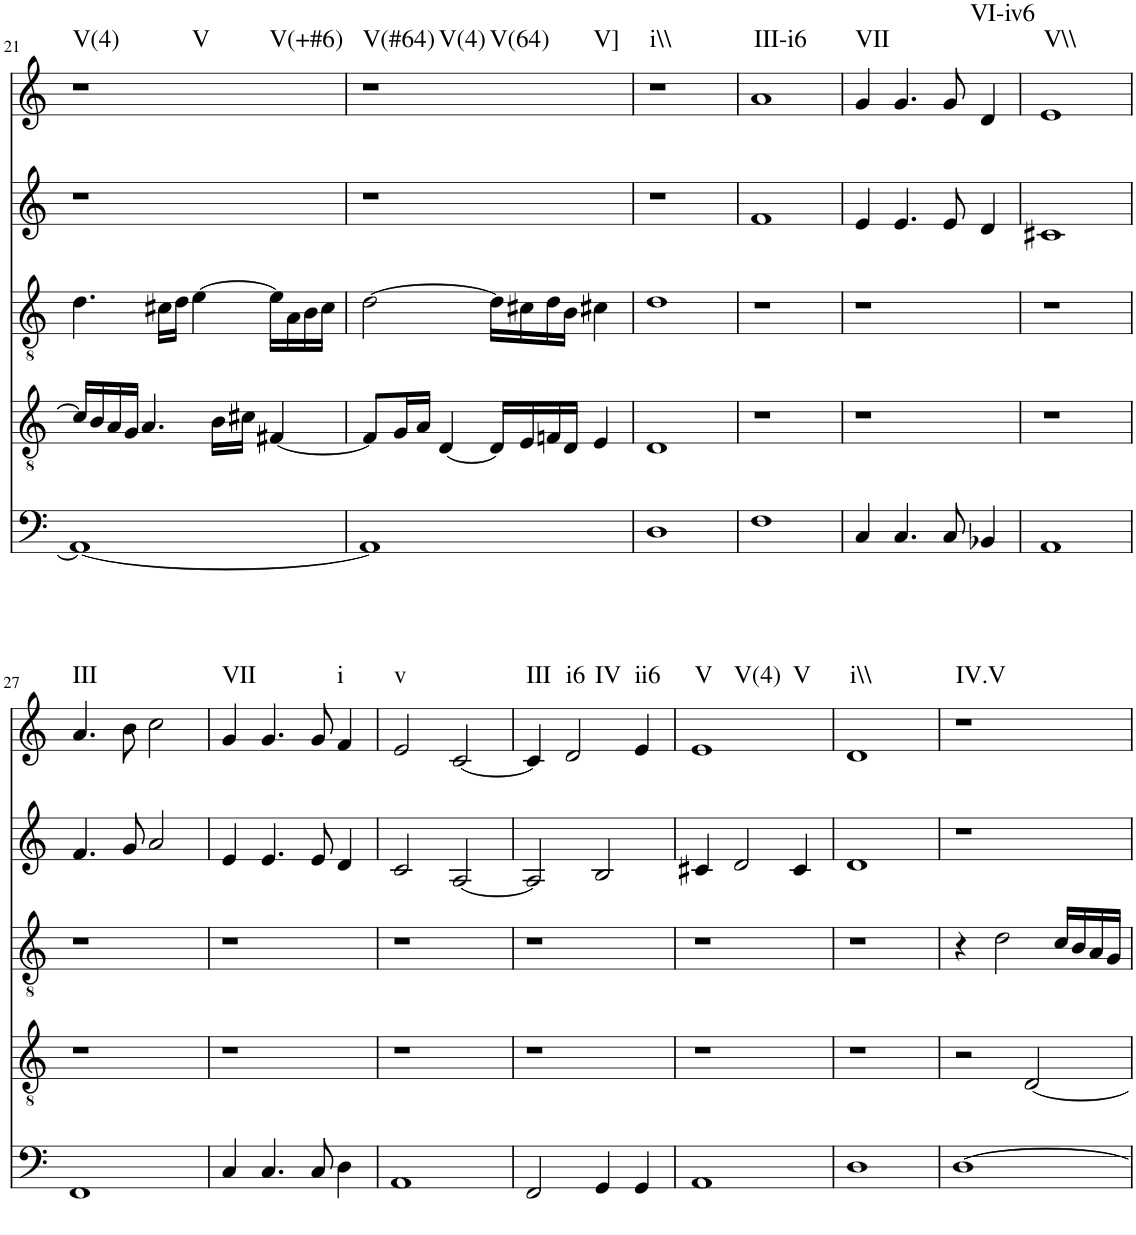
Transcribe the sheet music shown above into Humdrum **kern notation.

**kern	**kern	**kern	**kern	**kern	**harte
*part5	*part4	*part3	*part2	*part1	*part1
*staff5	*staff4	*staff3	*staff2	*staff1	*
*I"vox	*I"vox	*I"vox	*I"vox	*I"vox	*
!!LO:PB:g=z
*clefF4	*clefGv2	*clefGv2	*clefG2	*clefG2	*
*k[]	*k[]	*k[]	*k[]	*k[]	*
*M4/4	*M4/4	*M4/4	*M4/4	*M4/4	*
=21	=21	=21	=21	=21	=21
!	!	!	!	!	!LO:H:n=1:kt=V(4)
!	!	!	!	!	!LO:H:n=2:kt=V
!	!	!	!	!	!LO:H:n=3:kt=V(+#6)
1AA_	16c#/LL]	4.d\	1r	1r	N N N
.	16B/	.	.	.	.
.	16A/	.	.	.	.
.	16G/JJ	.	.	.	.
.	4.A/	.	.	.	.
.	.	16c#X\LL	.	.	.
.	.	16d\JJ	.	.	.
.	.	[4e\	.	.	.
.	16B\LL	.	.	.	.
.	16c#X\JJ	.	.	.	.
.	[4F#X/	16e\LL]	.	.	.
.	.	16A\	.	.	.
.	.	16B\	.	.	.
.	.	16c#\JJ	.	.	.
=22	=22	=22	=22	=22	=22
!	!	!	!	!	!LO:H:n=1:kt=V(#64)
!	!	!	!	!	!LO:H:n=2:kt=V(4)
!	!	!	!	!	!LO:H:n=3:kt=V(64)
!	!	!	!	!	!LO:H:n=4:kt=V]
1AA]	8F#/L]	[2d\	1r	1r	N N N N
.	16G/L	.	.	.	.
.	16A/JJ	.	.	.	.
.	[4D/	.	.	.	.
.	16D/LL]	16d\LL]	.	.	.
.	16E/	16c#X\	.	.	.
.	16Fn/	16d\	.	.	.
.	16D/JJ	16B\JJ	.	.	.
.	4E/	4c#X\	.	.	.
=23	=23	=23	=23	=23	=23
!	!	!	!	!	!LO:H:kt=i\\
1D	1D	1d	1r	1r	N
=24	=24	=24	=24	=24	=24
!	!	!	!	!	!LO:H:kt=III-i6
1F	1r	1r	1f	1a	N
=25	=25	=25	=25	=25	=25
!	!	!	!	!	!LO:H:kt=VII
4C/	1r	1r	4e/	4g/	N
4.C/	.	.	4.e/	4.g/	.
8C/	.	.	8e/	8g/	.
!	!	!	!	!	!LO:H:kt=VI-iv6
4BB-X/	.	.	4d/	4d/	N
=26	=26	=26	=26	=26	=26
!	!	!	!	!	!LO:H:kt=V\\
1AA	1r	1r	1c#X	1e	N
!!LO:LB:g=z
=27	=27	=27	=27	=27	=27
!	!	!	!	!	!LO:H:kt=III
1FF	1r	1r	4.f/	4.a/	N
.	.	.	8g/	8b\	.
.	.	.	2a/	2cc\	.
=28	=28	=28	=28	=28	=28
!	!	!	!	!	!LO:H:kt=VII
4C/	1r	1r	4e/	4g/	N
4.C/	.	.	4.e/	4.g/	.
8C/	.	.	8e/	8g/	.
!	!	!	!	!	!LO:H:kt=i
4D\	.	.	4d/	4f/	N
=29	=29	=29	=29	=29	=29
!	!	!	!	!	!LO:H:kt=v
1AA	1r	1r	2c/	2e/	N
.	.	.	[2A/	[2c/	.
=30	=30	=30	=30	=30	=30
!	!	!	!	!	!LO:H:kt=III
2FF/	1r	1r	2A/]	4c/]	N
!	!	!	!	!	!LO:H:n=1:kt=i6
!	!	!	!	!	!LO:H:n=2:kt=IV
.	.	.	.	2d/	N N
4GG/	.	.	2B/	.	.
!	!	!	!	!	!LO:H:kt=ii6
4GG/	.	.	.	4e/	N
=31	=31	=31	=31	=31	=31
!	!	!	!	!	!LO:H:n=1:kt=V
!	!	!	!	!	!LO:H:n=2:kt=V(4)
!	!	!	!	!	!LO:H:n=3:kt=V
1AA	1r	1r	4c#X/	1e	N N N
.	.	.	2d/	.	.
.	.	.	4c#/	.	.
=32	=32	=32	=32	=32	=32
!	!	!	!	!	!LO:H:kt=i\\
1D	1r	1r	1d	1d	N
=33	=33	=33	=33	=33	=33
!	!	!	!	!	!LO:H:kt=IV.V
[1D	2r	4r	1r	1r	N
.	.	2d\	.	.	.
.	[2D/	.	.	.	.
.	.	16c/LL	.	.	.
.	.	16B/	.	.	.
.	.	16A/	.	.	.
.	.	16G/JJ	.	.	.
=	=	=	=	=	=
*-	*-	*-	*-	*-	*-
